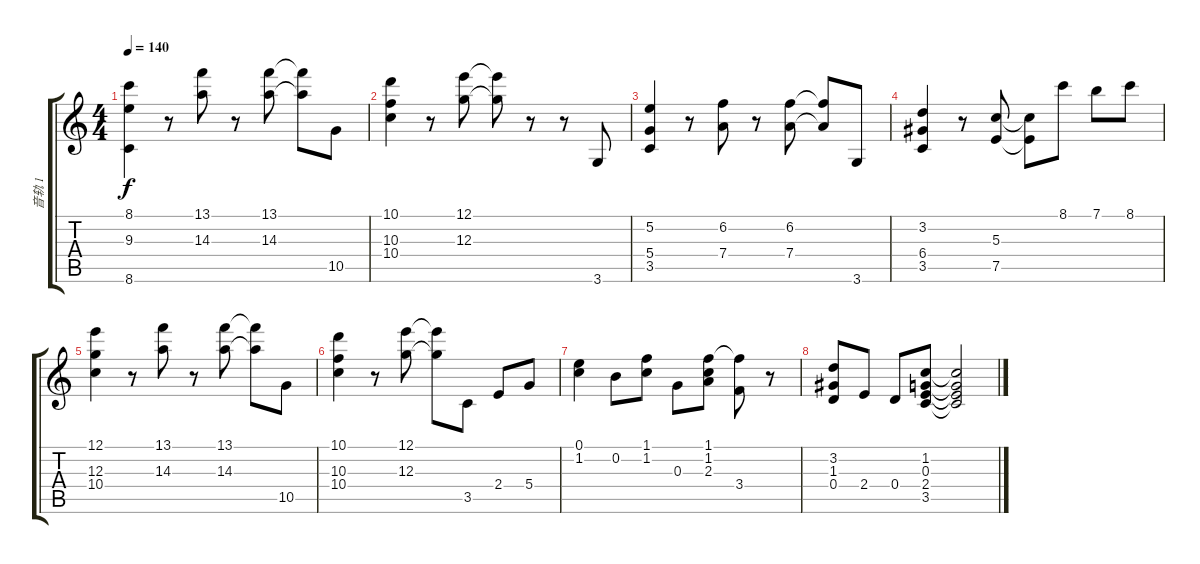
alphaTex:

\track ("音轨 1" "音轨 1") {instrument electricguitarjazz}
\staff {score tabs}
\tuning (E4 B3 G3 D3 A2 E2) {hide}
\ts (4 4)
\tempo 140
\clef g2
\ks c
(8.1 9.3 8.6).4{dy f} r.8 (13.1 14.3).8 r.8 (13.1 14.3).8 (13.1{t} 14.3{t}).8 10.5.8 |
(10.1 10.3 10.4).4 r.8 (12.1 12.3).8 (12.1{t} 12.3{t}).8 r.8 r.8 3.6.8 |
(5.2 5.4 3.5).4 r.8 (6.2 7.4).8 r.8 (6.2 7.4).8 (6.2{t} 7.4{t}).8 3.6.8 |
(3.2 6.4 3.5).4 r.8 (5.3 7.5).8 (5.3{t} 7.5{t}).8 8.1.8 7.1.8 8.1.8 |
(12.1 12.3 10.4).4 r.8 (13.1 14.3).8 r.8 (13.1 14.3).8 (13.1{t} 14.3{t}).8 10.5.8 |
(10.1 10.3 10.4).4 r.8 (12.1 12.3).8 (12.1{t} 12.3{t}).8 3.5.8 2.4.8 5.4.8 |
(0.1 1.2).4 0.2.8 (1.1 1.2).8 0.3.8 (1.1 1.2 2.3).8 (1.1{t} 3.4).8 r.8 |
(3.2 1.3 0.4).8 2.4.8 0.4.8 (1.2 0.3 2.4 3.5).8 (1.2{t} 0.3{t} 2.4{t} 3.5{t}).2
